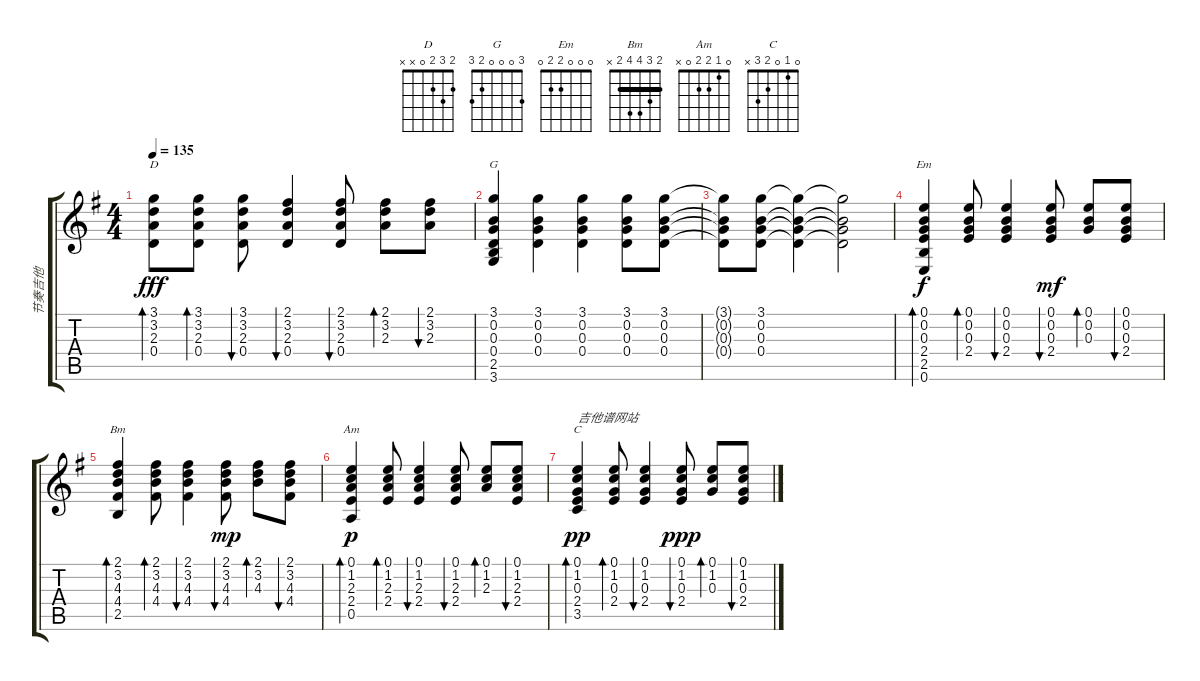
\track ("节奏吉他" "节奏吉他") {instrument acousticguitarsteel}
\staff {score tabs}
\tuning (E4 B3 G3 D3 A2 E2) {hide}
\chord ("D" 2 3 2 0 x x)
\chord ("G" 3 0 0 0 2 3)
\chord ("Em" 0 0 0 2 2 0)
\chord ("Bm" 2 3 4 4 2 x) {barre 2}
\chord ("Am" 0 1 2 2 0 x)
\chord ("C" 0 1 0 2 3 x)
\ts (4 4)
\tempo 135
\clef g2
\ks g
(3.1 3.2 2.3 0.4).8{bd 60 ch "D" dy fff} (3.1 3.2 2.3 0.4).8{bd 60} (3.1 3.2 2.3 0.4).8{bu 60} (2.1 3.2 2.3 0.4).4{bu 60} (2.1 3.2 2.3 0.4).8{bu 60} (2.1 3.2 2.3).8{bd 60} (2.1 3.2 2.3).8{bu 60} |
(3.1 0.2 0.3 0.4 2.5 3.6).4{ch "G"} (3.1 0.2 0.3 0.4).4 (3.1 0.2 0.3 0.4).4 (3.1 0.2 0.3 0.4).8 (3.1 0.2 0.3 0.4).8 |
(3.1{t} 0.2{t} 0.3{t} 0.4{t}).8 (3.1 0.2 0.3 0.4).8 (3.1{t} 0.2{t} 0.3{t} 0.4{t}).4 (3.1{t} 0.2{t} 0.3{t} 0.4{t}).2 |
(0.1 0.2 0.3 2.4 2.5 0.6).4{bd 60 ch "Em" dy f} (0.1 0.2 0.3 2.4).8{bd 60} (0.1 0.2 0.3 2.4).4{bu 60} (0.1 0.2 0.3 2.4).8{bu 60 dy mf} (0.1 0.2 0.3).8{bd 60} (0.1 0.2 0.3 2.4).8{bu 60} |
(2.1 3.2 4.3 4.4 2.5).4{bd 60 ch "Bm"} (2.1 3.2 4.3 4.4).8{bd 60} (2.1 3.2 4.3 4.4).4{bu 60} (2.1 3.2 4.3 4.4).8{bu 60 dy mp} (2.1 3.2 4.3).8{bd 60} (2.1 3.2 4.3 4.4).8{bu 60} |
(0.1 1.2 2.3 2.4 0.5).4{bd 60 ch "Am" dy p} (0.1 1.2 2.3 2.4).8{bd 60} (0.1 1.2 2.3 2.4).4{bu 60} (0.1 1.2 2.3 2.4).8{bu 60} (0.1 1.2 2.3).8{bd 60} (0.1 1.2 2.3 2.4).8{bu 60} |
(0.1 1.2 0.3 2.4 3.5).4{bd 60 ch "C" txt "吉他谱网站" dy pp} (0.1 1.2 0.3 2.4).8{bd 60} (0.1 1.2 0.3 2.4).4{bu 60} (0.1 1.2 0.3 2.4).8{bu 60 dy ppp} (0.1 1.2 0.3).8{bd 60} (0.1 1.2 0.3 2.4).8{bu 60}
